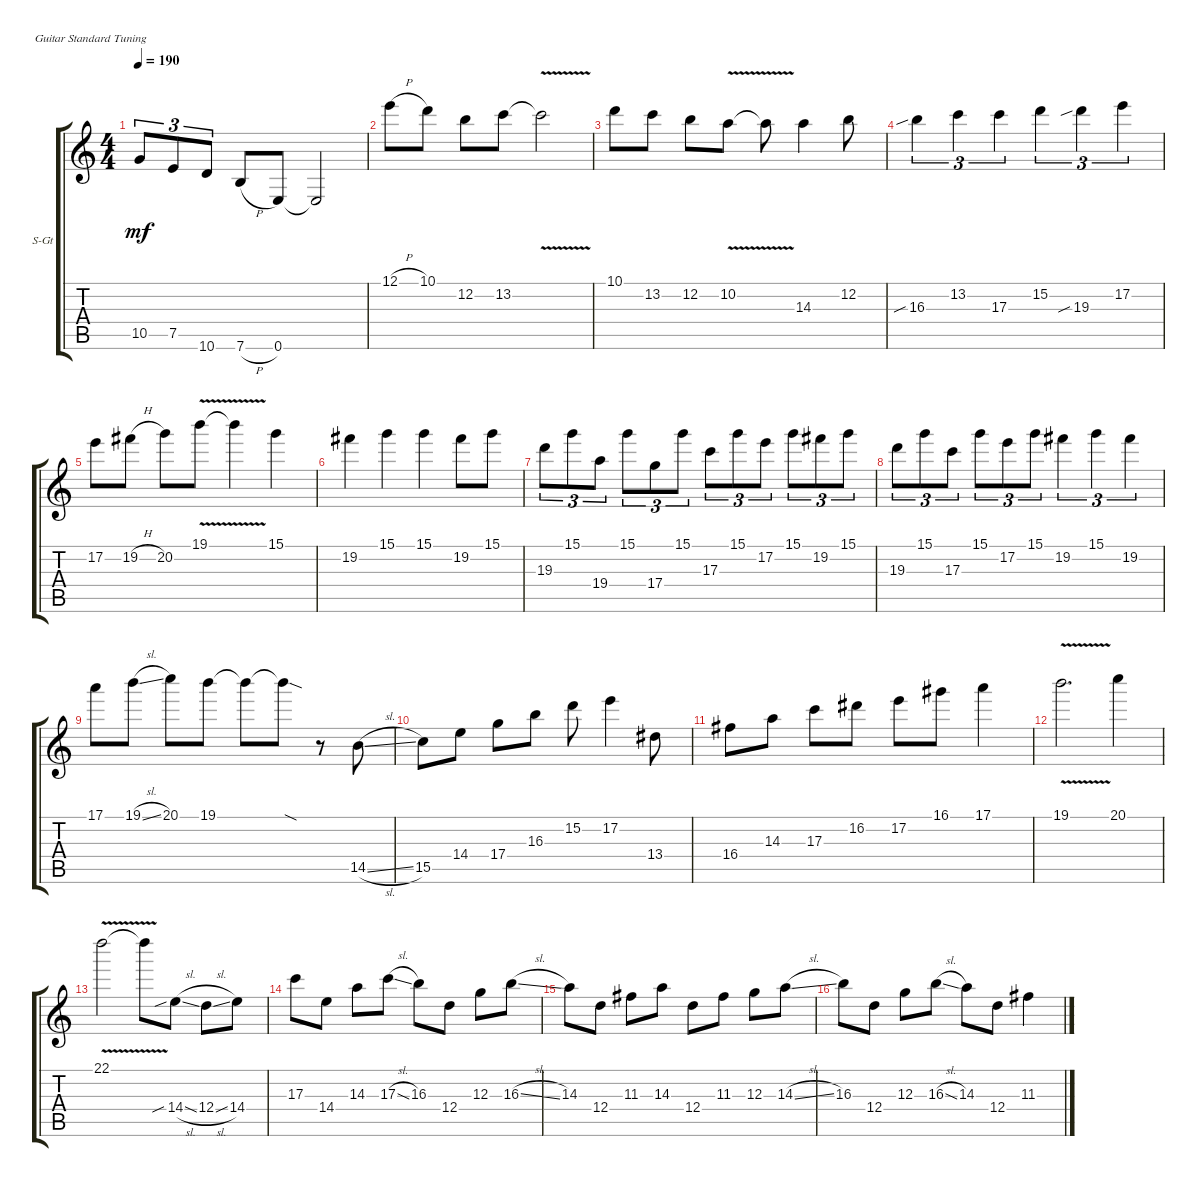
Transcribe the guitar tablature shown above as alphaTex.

\defaultSystemsLayout 4
\bracketExtendMode groupsimilarinstruments
\firstSystemTrackNameOrientation horizontal
\otherSystemsTrackNameOrientation horizontal
\track ("Steel Guitar" "S-Gt") {instrument acousticguitarsteel}
\staff {score tabs}
\tuning (E4 B3 G3 D3 A2 E2)
\ts (4 4)
\tempo 190
\clef g2
\ks c
10.5.8{tu (3 2) dy mf} 7.5.8{tu (3 2)} 10.6.8{tu (3 2)} 7.6{h}.8 0.6.8 0.6{t}.2 |
12.1{h}.8 10.1.8 12.2.8 13.2.8 13.2{v t}.2 |
10.1.8 13.2.8 12.2.8 10.2{v}.8 10.2{v t}.8 14.3.4 12.2.8 |
16.3{sib}.4{tu (3 2)} 13.2.4{tu (3 2)} 17.3.4{tu (3 2)} 15.2.4{tu (3 2)} 19.3{sib}.4{tu (3 2)} 17.2.4{tu (3 2)} |
17.2.8 19.2{h}.8 20.2.8 19.1{v}.8 19.1{v t}.4 15.1.4 |
19.2.4 15.1.4 15.1.4 19.2.8 15.1.8 |
19.3.8{tu (3 2)} 15.1.8{tu (3 2)} 19.4.8{tu (3 2)} 15.1.8{tu (3 2)} 17.4.8{tu (3 2)} 15.1.8{tu (3 2)} 17.3.8{tu (3 2)} 15.1.8{tu (3 2)} 17.2.8{tu (3 2)} 15.1.8{tu (3 2)} 19.2.8{tu (3 2)} 15.1.8{tu (3 2)} |
19.3.8{tu (3 2)} 15.1.8{tu (3 2)} 17.3.8{tu (3 2)} 15.1.8{tu (3 2)} 17.2.8{tu (3 2)} 15.1.8{tu (3 2)} 19.2.4{tu (3 2)} 15.1.4{tu (3 2)} 19.2.4{tu (3 2)} |
17.1.8 19.1{sl}.8 20.1.8 19.1.8 19.1{t}.8 19.1{sod t}.8 r.8 14.5{sl}.8 |
15.5.8 14.4.8 17.4.8 16.3.8 15.2.8 17.2.4 13.4.8 |
16.4.8 14.3.8 17.3.8 16.2.8 17.2.8 16.1.8 17.1.4 |
19.1{v}.2{d} 20.1.4 |
22.1{v}.2 22.1{v t}.8 14.4{sib sl}.8 12.4{sl}.8 14.4.8 |
17.3.8 14.4.8 14.3.8 17.3{sl}.8 16.3.8 12.4.8 12.3.8 16.3{sl}.8 |
14.3.8 12.4.8 11.3.8 14.3.8 12.4.8 11.3.8 12.3.8 14.3{sl}.8 |
16.3.8 12.4.8 12.3.8 16.3{sl}.8 14.3.8 12.4.8 11.3.4
